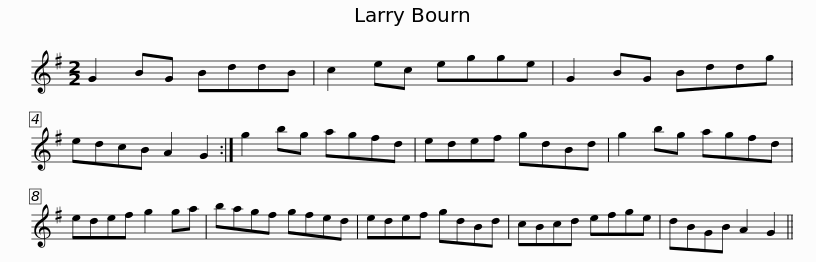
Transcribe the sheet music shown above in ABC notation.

X:1
L:1/8
M:2/2
I:linebreak $
K:G
V:1 treble
V:1
 G2 BG BddB | c2 ec egge | G2 BG Bddg | edcB A2 G2 :| g2 bg agfd | %5
 edef gdBd |$ g2 bg agfd | edef g2 ga | bagf gfed | edef gdBd | %10
 cBcd efge | dBGB A2 G2 || %12
